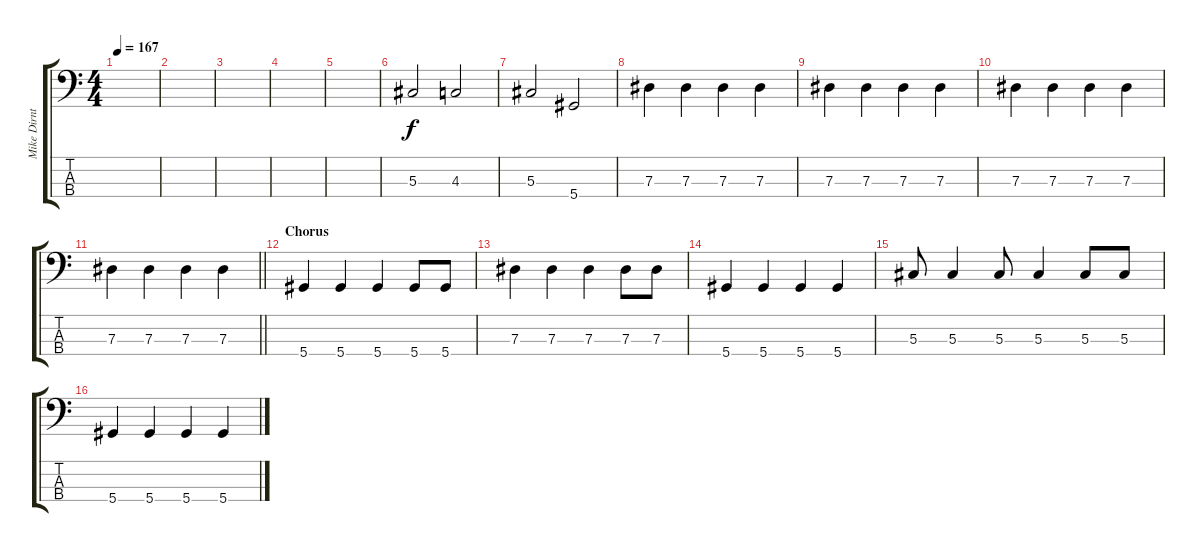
\track ("Mike Dirnt - Bass" "Mike Dirnt") {instrument electricbasspick}
\staff {score tabs}
\tuning (Gb2 Db2 Ab1 Eb1) {hide}
\ts (4 4)
\tempo 167
\clef f4
\ks c
|
|
|
|
|
5.3.2 4.3.2 |
5.3.2 5.4.2 |
7.3.4 7.3.4 7.3.4 7.3.4 |
7.3.4 7.3.4 7.3.4 7.3.4 |
7.3.4 7.3.4 7.3.4 7.3.4 |
\barLineRight lightlight
7.3.4 7.3.4 7.3.4 7.3.4 |
\section ("" "Chorus")
5.4.4 5.4.4 5.4.4 5.4.8 5.4.8 |
7.3.4 7.3.4 7.3.4 7.3.8 7.3.8 |
5.4.4 5.4.4 5.4.4 5.4.4 |
5.3.8 5.3.4 5.3.8 5.3.4 5.3.8 5.3.8 |
5.4.4 5.4.4 5.4.4 5.4.4
